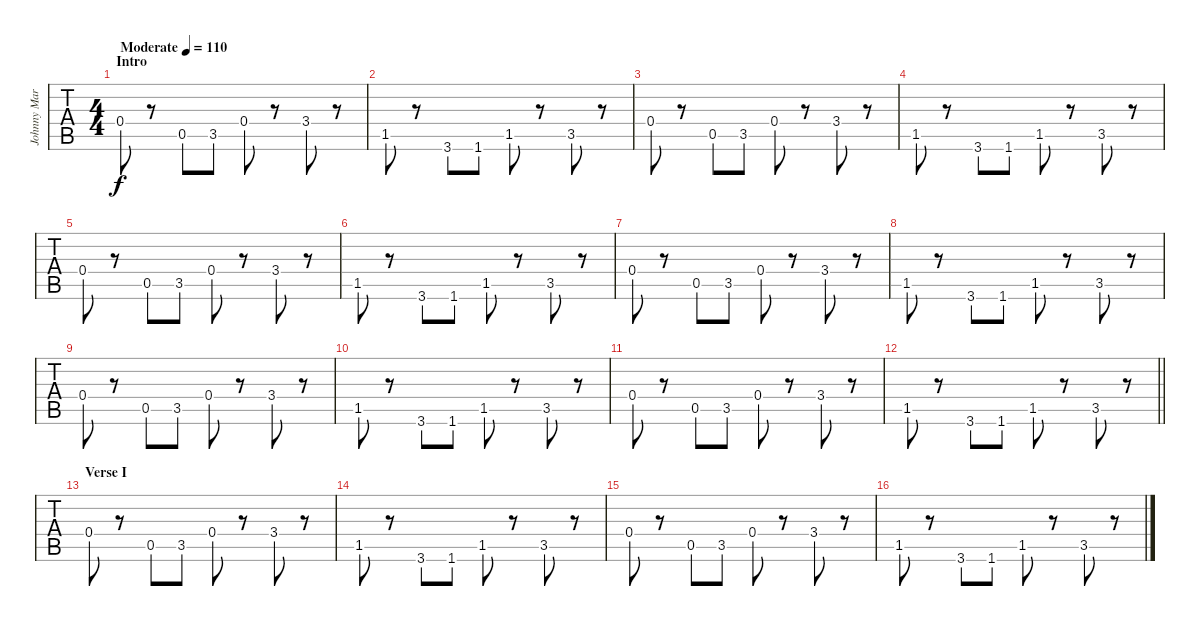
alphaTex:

\track ("Johnny Marr's electric piano bass" "Johnny Mar") {instrument electricgrandpiano}
\staff {tabs}
\tuning (E4 B3 G3 D3 A2 E2) {hide}
\ts (4 4)
\section ("" "Intro")
\tempo (110 "Moderate")
\clef g2
\ks f
0.4.8{dy f instrument electricgrandpiano} r.8 0.5.8 3.5.8 0.4.8 r.8 3.4.8 r.8 |
1.5.8 r.8 3.6.8 1.6.8 1.5.8 r.8 3.5.8 r.8 |
0.4.8 r.8 0.5.8 3.5.8 0.4.8 r.8 3.4.8 r.8 |
1.5.8 r.8 3.6.8 1.6.8 1.5.8 r.8 3.5.8 r.8 |
0.4.8 r.8 0.5.8 3.5.8 0.4.8 r.8 3.4.8 r.8 |
1.5.8 r.8 3.6.8 1.6.8 1.5.8 r.8 3.5.8 r.8 |
0.4.8 r.8 0.5.8 3.5.8 0.4.8 r.8 3.4.8 r.8 |
1.5.8 r.8 3.6.8 1.6.8 1.5.8 r.8 3.5.8 r.8 |
0.4.8 r.8 0.5.8 3.5.8 0.4.8 r.8 3.4.8 r.8 |
1.5.8 r.8 3.6.8 1.6.8 1.5.8 r.8 3.5.8 r.8 |
0.4.8 r.8 0.5.8 3.5.8 0.4.8 r.8 3.4.8 r.8 |
\barLineRight lightlight
1.5.8 r.8 3.6.8 1.6.8 1.5.8 r.8 3.5.8 r.8 |
\section ("" "Verse I")
0.4.8 r.8 0.5.8 3.5.8 0.4.8 r.8 3.4.8 r.8 |
1.5.8 r.8 3.6.8 1.6.8 1.5.8 r.8 3.5.8 r.8 |
0.4.8 r.8 0.5.8 3.5.8 0.4.8 r.8 3.4.8 r.8 |
1.5.8 r.8 3.6.8 1.6.8 1.5.8 r.8 3.5.8 r.8
